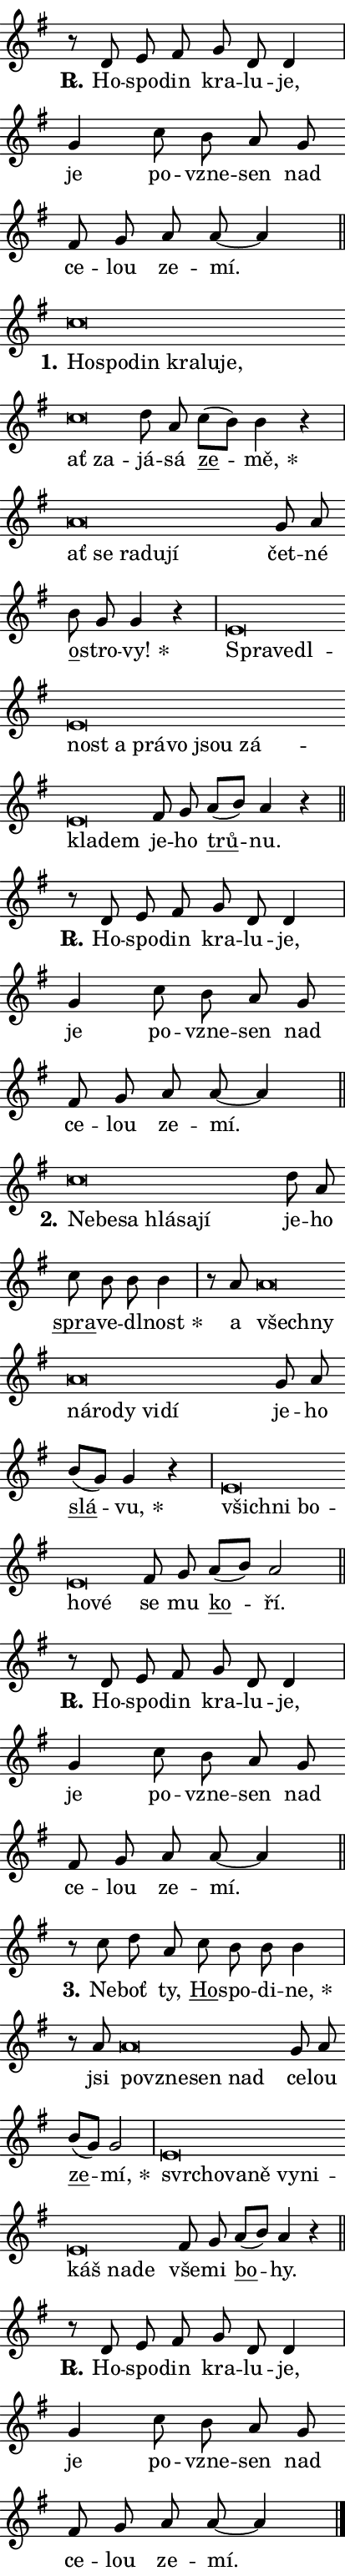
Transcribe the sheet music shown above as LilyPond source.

\version "2.22.1"
\header { tagline = "" }
\paper {
  indent = 0\cm
  top-margin = 0\cm
  right-margin = 0\cm
  bottom-margin = 0\cm
  left-margin = 0\cm
  paper-width = 7\cm
  page-breaking = #ly:one-page-breaking
  system-system-spacing.basic-distance = #11
  score-system-spacing.basic-distance = #11
  ragged-last = ##f
}


%% Author: Thomas Morley
%% https://lists.gnu.org/archive/html/lilypond-user/2020-05/msg00002.html
#(define (line-position grob)
"Returns position of @var[grob} in current system:
   @code{'start}, if at first time-step
   @code{'end}, if at last time-step
   @code{'middle} otherwise
"
  (let* ((col (ly:item-get-column grob))
         (ln (ly:grob-object col 'left-neighbor))
         (rn (ly:grob-object col 'right-neighbor))
         (col-to-check-left (if (ly:grob? ln) ln col))
         (col-to-check-right (if (ly:grob? rn) rn col))
         (break-dir-left
           (and
             (ly:grob-property col-to-check-left 'non-musical #f)
             (ly:item-break-dir col-to-check-left)))
         (break-dir-right
           (and
             (ly:grob-property col-to-check-right 'non-musical #f)
             (ly:item-break-dir col-to-check-right))))
        (cond ((eqv? 1 break-dir-left) 'start)
              ((eqv? -1 break-dir-right) 'end)
              (else 'middle))))

#(define (tranparent-at-line-position vctor)
  (lambda (grob)
  "Relying on @code{line-position} select the relevant enry from @var{vctor}.
Used to determine transparency,"
    (case (line-position grob)
      ((end) (not (vector-ref vctor 0)))
      ((middle) (not (vector-ref vctor 1)))
      ((start) (not (vector-ref vctor 2))))))

noteHeadBreakVisibility =
#(define-music-function (break-visibility)(vector?)
"Makes @code{NoteHead}s transparent relying on @var{break-visibility}"
#{
  \override NoteHead.transparent =
    #(tranparent-at-line-position break-visibility)
#})

#(define delete-ledgers-for-transparent-note-heads
  (lambda (grob)
    "Reads whether a @code{NoteHead} is transparent.
If so this @code{NoteHead} is removed from @code{'note-heads} from
@var{grob}, which is supposed to be @code{LedgerLineSpanner}.
As a result ledgers are not printed for this @code{NoteHead}"
    (let* ((nhds-array (ly:grob-object grob 'note-heads))
           (nhds-list
             (if (ly:grob-array? nhds-array)
                 (ly:grob-array->list nhds-array)
                 '()))
           ;; Relies on the transparent-property being done before
           ;; Staff.LedgerLineSpanner.after-line-breaking is executed.
           ;; This is fragile ...
           (to-keep
             (remove
               (lambda (nhd)
                 (ly:grob-property nhd 'transparent #f))
               nhds-list)))
      ;; TODO find a better method to iterate over grob-arrays, similiar
      ;; to filter/remove etc for lists
      ;; For now rebuilt from scratch
      (set! (ly:grob-object grob 'note-heads)  '())
      (for-each
        (lambda (nhd)
          (ly:pointer-group-interface::add-grob grob 'note-heads nhd))
        to-keep))))

hideNotes = {
  \noteHeadBreakVisibility #begin-of-line-visible
}
unHideNotes = {
  \noteHeadBreakVisibility #all-visible
}

% work-around for resetting accidentals
% https://lilypond.org/doc/v2.23/Documentation/notation/displaying-rhythms#unmetered-music
cadenzaMeasure = {
  \cadenzaOff
  \partial 1024 s1024
  \cadenzaOn
}

#(define-markup-command (accent layout props text) (markup?)
  "Underline accented syllable"
  (interpret-markup layout props
    #{\markup \override #'(offset . 4.3) \underline { #text }#}))

responsum = \markup \concat {
  "R" \hspace #-1.05 \path #0.1 #'((moveto 0 0.07) (lineto 0.9 0.8)) \hspace #0.05 "."
}

\layout {
    \context {
        \Staff
        \remove "Time_signature_engraver"
        \override LedgerLineSpanner.after-line-breaking = #delete-ledgers-for-transparent-note-heads
    }
    \context {
        \Voice {
            \override NoteHead.output-attributes = #'((class . "notehead"))
            \override Hairpin.height = #0.55
        }
    }
    \context {
        \Lyrics {
            \override StanzaNumber.output-attributes = #'((class . "stanzanumber"))
            \override LyricSpace.minimum-distance = #0.9
            \override LyricText.font-name = #"TeX Gyre Schola"
            \override LyricText.font-size = 1
            \override StanzaNumber.font-name = #"TeX Gyre Schola Bold"
            \override StanzaNumber.font-size = 1
        }
    }
}

% magnetic-lyrics.ily
%
%   written by
%     Jean Abou Samra <jean@abou-samra.fr>
%     Werner Lemberg <wl@gnu.org>
%
%   adapted by
%     Jiri Hon <jiri.hon@gmail.com>
%
% Version 2022-Apr-15

% https://www.mail-archive.com/lilypond-user@gnu.org/msg149350.html

#(define (Left_hyphen_pointer_engraver context)
   "Collect syllable-hyphen-syllable occurrences in lyrics and store
them in properties.  This engraver only looks to the left.  For
example, if the lyrics input is @code{foo -- bar}, it does the
following.

@itemize @bullet
@item
Set the @code{text} property of the @code{LyricHyphen} grob between
@q{foo} and @q{bar} to @code{foo}.

@item
Set the @code{left-hyphen} property of the @code{LyricText} grob with
text @q{foo} to the @code{LyricHyphen} grob between @q{foo} and
@q{bar}.
@end itemize

Use this auxiliary engraver in combination with the
@code{lyric-@/text::@/apply-@/magnetic-@/offset!} hook."
   (let ((hyphen #f)
         (text #f))
     (make-engraver
      (acknowledgers
       ((lyric-syllable-interface engraver grob source-engraver)
        (set! text grob)))
      (end-acknowledgers
       ((lyric-hyphen-interface engraver grob source-engraver)
        ;(when (not (grob::has-interface grob 'lyric-space-interface))
          (set! hyphen grob)));)
      ((stop-translation-timestep engraver)
       (when (and text hyphen)
         (ly:grob-set-object! text 'left-hyphen hyphen))
       (set! text #f)
       (set! hyphen #f)))))

#(define (lyric-text::apply-magnetic-offset! grob)
   "If the space between two syllables is less than the value in
property @code{LyricText@/.details@/.squash-threshold}, move the right
syllable to the left so that it gets concatenated with the left
syllable.

Use this function as a hook for
@code{LyricText@/.after-@/line-@/breaking} if the
@code{Left_@/hyphen_@/pointer_@/engraver} is active."
   (let ((hyphen (ly:grob-object grob 'left-hyphen #f)))
     (when hyphen
       (let ((left-text (ly:spanner-bound hyphen LEFT)))
         (when (grob::has-interface left-text 'lyric-syllable-interface)
           (let* ((common (ly:grob-common-refpoint grob left-text X))
                  (this-x-ext (ly:grob-extent grob common X))
                  (left-x-ext
                   (begin
                     ;; Trigger magnetism for left-text.
                     (ly:grob-property left-text 'after-line-breaking)
                     (ly:grob-extent left-text common X)))
                  ;; `delta` is the gap width between two syllables.
                  (delta (- (interval-start this-x-ext)
                            (interval-end left-x-ext)))
                  (details (ly:grob-property grob 'details))
                  (threshold (assoc-get 'squash-threshold details 0.2)))
             (when (< delta threshold)
               (let* (;; We have to manipulate the input text so that
                      ;; ligatures crossing syllable boundaries are not
                      ;; disabled.  For languages based on the Latin
                      ;; script this is essentially a beautification.
                      ;; However, for non-Western scripts it can be a
                      ;; necessity.
                      (lt (ly:grob-property left-text 'text))
                      (rt (ly:grob-property grob 'text))
                      (is-space (grob::has-interface hyphen 'lyric-space-interface))
                      (space (if is-space " " ""))
                      (space-markup (grob-interpret-markup grob " "))
                      (space-size (interval-length (ly:stencil-extent space-markup X)))
                      (extra-delta (if is-space space-size 0))
                      ;; Append new syllable.
                      (ltrt-space (if (and (string? lt) (string? rt))
                                (string-append lt space rt)
                                (make-concat-markup (list lt space rt))))
                      ;; Right-align `ltrt` to the right side.
                      (ltrt-space-markup (grob-interpret-markup
                               grob
                               (make-translate-markup
                                (cons (interval-length this-x-ext) 0)
                                (make-right-align-markup ltrt-space)))))
                 (begin
                   ;; Don't print `left-text`.
                   (ly:grob-set-property! left-text 'stencil #f)
                   ;; Set text and stencil (which holds all collected
                   ;; syllables so far) and shift it to the left.
                   (ly:grob-set-property! grob 'text ltrt-space)
                   (ly:grob-set-property! grob 'stencil ltrt-space-markup)
                   (ly:grob-translate-axis! grob (- (- delta extra-delta)) X))))))))))


#(define (lyric-hyphen::displace-bounds-first grob)
   ;; Make very sure this callback isn't triggered too early.
   (let ((left (ly:spanner-bound grob LEFT))
         (right (ly:spanner-bound grob RIGHT)))
     (ly:grob-property left 'after-line-breaking)
     (ly:grob-property right 'after-line-breaking)
     (ly:lyric-hyphen::print grob)))

squashThreshold = #0.4

\layout {
  \context {
    \Lyrics
    \consists #Left_hyphen_pointer_engraver
    \override LyricText.after-line-breaking =
      #lyric-text::apply-magnetic-offset!
    \override LyricHyphen.stencil = #lyric-hyphen::displace-bounds-first
    \override LyricText.details.squash-threshold = \squashThreshold
    \override LyricHyphen.minimum-distance = 0
    \override LyricHyphen.minimum-length = \squashThreshold
  }
}

squash = \override LyricText.details.squash-threshold = 9999
unSquash = \override LyricText.details.squash-threshold = \squashThreshold

left = \override LyricText.self-alignment-X = #LEFT
unLeft = \revert LyricText.self-alignment-X

starOffset = #(lambda (grob) 
                (let ((x_offset (ly:self-alignment-interface::aligned-on-x-parent grob)))
                  (if (= x_offset 0) 0 (+ x_offset 1.2))))

star = #(define-music-function (syllable)(string?)
"Append star separator at the end of a syllable"
#{
  \once \override LyricText.X-offset = #starOffset
  \lyricmode { \markup {
    #syllable
    \override #'((font-name . "TeX Gyre Schola Bold")) \hspace #0.2 \lower #0.65 \larger "*"
  } }
#})

starAccent = #(define-music-function (syllable)(string?)
"Append star separator at the end of a syllable and make accent"
#{
  \once \override LyricText.X-offset = #starOffset
  \lyricmode { \markup {
    \accent #syllable
    \override #'((font-name . "TeX Gyre Schola Bold")) \hspace #0.2 \lower #0.65 \larger "*"
  } }
#})

breath = #(define-music-function (syllable)(string?)
"Append breathing indicator at the end of a syllable"
#{
  \lyricmode { \markup { #syllable "+" } }
#})

optionalBreath = #(define-music-function (syllable)(string?)
"Append optional breathing indicator at the end of a syllable"
#{
  \lyricmode { \markup { #syllable "(+)" } }
#})


\score {
    <<
        \new Voice = "melody" { \cadenzaOn \key g \major \relative { r8 d'8 e fis g d d4 \cadenzaMeasure \bar "|" g c8 b a g \bar "" fis g a a~ a4 \cadenzaMeasure \bar "||" \break }
\relative { c''\breve*1/16 \hideNotes \breve*1/16 \bar "" \breve*1/16 \bar "" \breve*1/16 \bar "" \breve*1/16 \bar "" \breve*1/16 \bar "" \breve*1/16 \breve*1/16 \bar "" \unHideNotes d8 a \bar "" c[( b)] b4 r \cadenzaMeasure \bar "|" a\breve*1/16 \hideNotes \breve*1/16 \bar "" \breve*1/16 \bar "" \breve*1/16 \breve*1/16 \bar "" \unHideNotes g8 a \bar "" b g g4 r \cadenzaMeasure \bar "|" e\breve*1/16 \hideNotes \breve*1/16 \bar "" \breve*1/16 \bar "" \breve*1/16 \bar "" \breve*1/16 \bar "" \breve*1/16 \bar "" \breve*1/16 \bar "" \breve*1/16 \bar "" \breve*1/16 \bar "" \breve*1/16 \breve*1/16 \bar "" \unHideNotes fis8 g \bar "" a[( b)] a4 r \cadenzaMeasure \bar "||" \break }
\relative { r8 d'8 e fis g d d4 \cadenzaMeasure \bar "|" g c8 b a g \bar "" fis g a a~ a4 \cadenzaMeasure \bar "||" \break }
\relative { c''\breve*1/16 \hideNotes \breve*1/16 \bar "" \breve*1/16 \bar "" \breve*1/16 \bar "" \breve*1/16 \breve*1/16 \bar "" \unHideNotes d8 a \bar "" c b b b4 \cadenzaMeasure \bar "|" r8 a8 a\breve*1/16 \hideNotes \breve*1/16 \bar "" \breve*1/16 \bar "" \breve*1/16 \bar "" \breve*1/16 \bar "" \breve*1/16 \breve*1/16 \bar "" \unHideNotes g8 a \bar "" b[( g)] g4 r \cadenzaMeasure \bar "|" e\breve*1/16 \hideNotes \breve*1/16 \bar "" \breve*1/16 \bar "" \breve*1/16 \breve*1/16 \bar "" \unHideNotes fis8 g \bar "" a[( b)] a2 \cadenzaMeasure \bar "||" \break }
\relative { r8 d'8 e fis g d d4 \cadenzaMeasure \bar "|" g c8 b a g \bar "" fis g a a~ a4 \cadenzaMeasure \bar "||" \break }
\relative { r8 c'' d8 a \bar "" c b b b4 \cadenzaMeasure \bar "|" r8 a8 a\breve*1/16 \hideNotes \breve*1/16 \bar "" \breve*1/16 \breve*1/16 \bar "" \unHideNotes g8 a \bar "" b[( g)] g2 \cadenzaMeasure \bar "|" e\breve*1/16 \hideNotes \breve*1/16 \bar "" \breve*1/16 \bar "" \breve*1/16 \bar "" \breve*1/16 \bar "" \breve*1/16 \bar "" \breve*1/16 \bar "" \breve*1/16 \breve*1/16 \bar "" \unHideNotes fis8 g \bar "" a[( b)] a4 r \cadenzaMeasure \bar "||" \break }
\relative { r8 d'8 e fis g d d4 \cadenzaMeasure \bar "|" g c8 b a g \bar "" fis g a a~ a4 \cadenzaMeasure \bar "||" \break } \bar "|." }
        \new Lyrics \lyricsto "melody" { \lyricmode { \set stanza = \responsum
Ho -- spo -- din kra -- lu -- je, je po -- vzne -- sen nad ce -- lou ze -- mí.
\set stanza = "1."
\left Ho -- \squash spo -- din kra -- lu -- je, ať za -- \unLeft \unSquash já -- sá \markup \accent ze -- \star mě, \left ať \squash se ra -- du -- jí \unLeft \unSquash čet -- né \markup \accent o -- stro -- \star vy! \left Spra -- \squash ve -- dl -- nost a prá -- vo jsou zá -- kla -- dem \unLeft \unSquash je -- ho \markup \accent trů -- nu.
\set stanza = \responsum
Ho -- spo -- din kra -- lu -- je, je po -- vzne -- sen nad ce -- lou ze -- mí.
\set stanza = "2."
\left Ne -- \squash be -- sa hlá -- sa -- jí \unLeft \unSquash je -- ho \markup \accent spra -- ve -- dl -- \star nost a \left všech -- \squash ny ná -- ro -- dy vi -- dí \unLeft \unSquash je -- ho \markup \accent slá -- \star vu, \left všich -- \squash ni bo -- ho -- vé \unLeft \unSquash se mu \markup \accent ko -- ří.
\set stanza = \responsum
Ho -- spo -- din kra -- lu -- je, je po -- vzne -- sen nad ce -- lou ze -- mí.
\set stanza = "3."
Ne -- boť ty, \markup \accent Ho -- spo -- di -- \star ne, jsi \left po -- \squash vzne -- sen nad \unLeft \unSquash ce -- lou \markup \accent ze -- \star mí, \left svr -- \squash cho -- va -- ně vy -- ni -- káš na -- de \unLeft \unSquash vše -- mi \markup \accent bo -- hy.
\set stanza = \responsum
Ho -- spo -- din kra -- lu -- je, je po -- vzne -- sen nad ce -- lou ze -- mí. } }
    >>
    \layout {}
}
